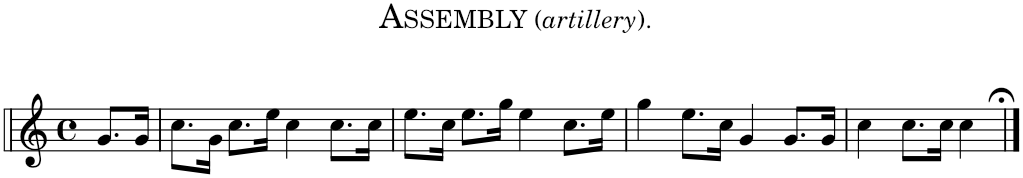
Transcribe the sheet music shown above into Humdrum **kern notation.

**kern
*part1
*staff1
*I"Bb Trumpet
*I'Bb Tpt.
*clefG2
*Trd1c2
*k[]
*M4/4
*met(c)
=
8.g'~/L
16g'~/Jk
=1
8.cc'~\L
16g'~\Jk
8.cc'~\L
16ee'~\Jk
4cc'~\
8.cc'~\L
16cc'~\Jk
=2
8.ee'~\L
16cc'~\Jk
8.ee'~\L
16gg'~\Jk
4ee'~\
8.cc'~\L
16ee'~\Jk
=3
4gg'~\
8.ee'~\L
16cc'~\Jk
4g'~/
8.g'~/L
16g'~/Jk
=4
4cc'~\
8.cc'~\L
16cc'~\Jk
4cc;<\
==
*-
